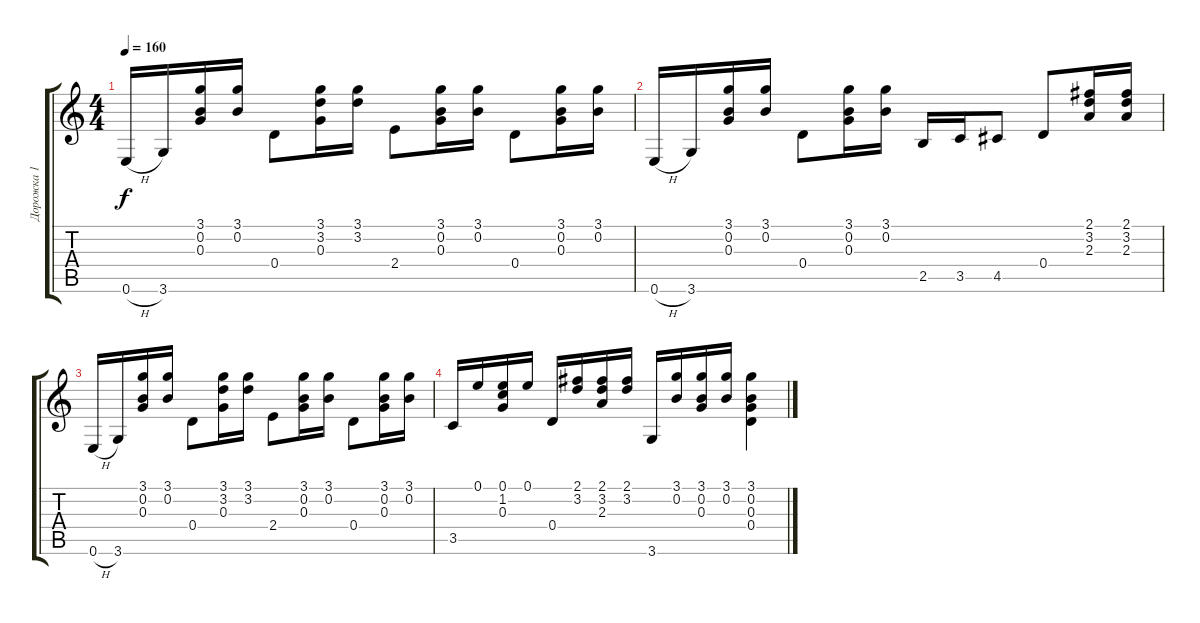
\track ("Дорожка 1" "Дорожка 1") {instrument acousticguitarnylon}
\staff {score tabs}
\tuning (E4 B3 G3 D3 A2 E2) {hide}
\ts (4 4)
\tempo 160
\clef g2
\ks c
0.6{h}.16{dy f} 3.6.16 (3.1 0.2 0.3).16 (3.1 0.2).16 0.4.8 (3.1 3.2 0.3).16 (3.1 3.2).16 2.4.8 (3.1 0.2 0.3).16 (3.1 0.2).16 0.4.8 (3.1 0.2 0.3).16 (3.1 0.2).16 |
0.6{h}.16 3.6.16 (3.1 0.2 0.3).16 (3.1 0.2).16 0.4.8 (3.1 0.2 0.3).16 (3.1 0.2).16 2.5.16 3.5.16 4.5.8 0.4.8 (2.1 3.2 2.3).16 (2.1 3.2 2.3).16 |
0.6{h}.16 3.6.16 (3.1 0.2 0.3).16 (3.1 0.2).16 0.4.8 (3.1 3.2 0.3).16 (3.1 3.2).16 2.4.8 (3.1 0.2 0.3).16 (3.1 0.2).16 0.4.8 (3.1 0.2 0.3).16 (3.1 0.2).16 |
3.5.16 0.1.16 (0.1 1.2 0.3).16 0.1.16 0.4.16 (2.1 3.2).16 (2.1 3.2 2.3).16 (2.1 3.2).16 3.6.16 (3.1 0.2).16 (3.1 0.2 0.3).16 (3.1 0.2).16 (3.1 0.2 0.3 0.4).4
